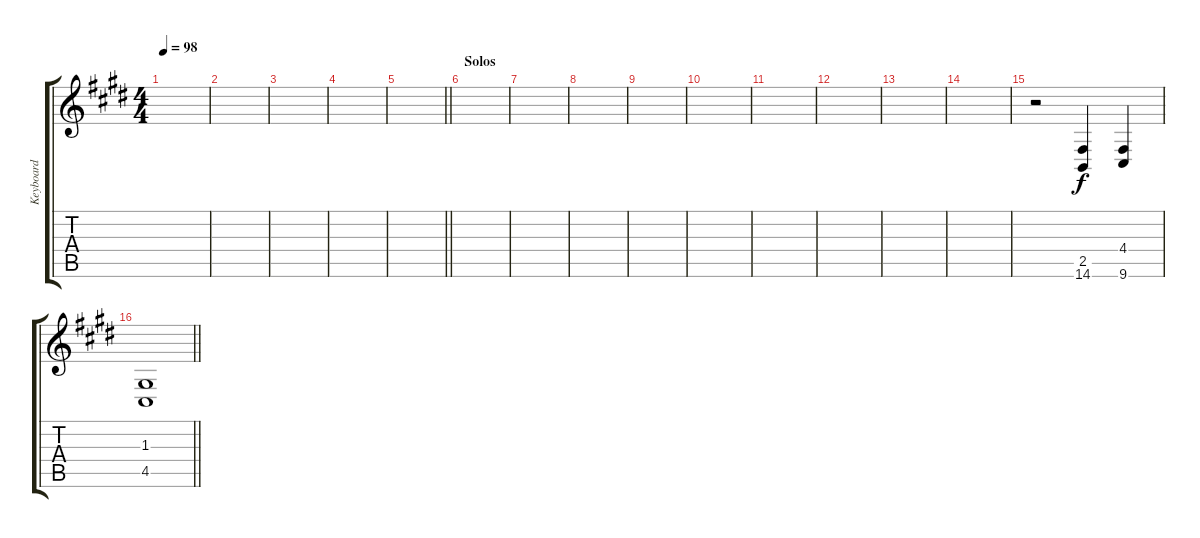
\track ("Keyboard" "Keyboard") {instrument pad8sweep}
\staff {score tabs}
\tuning (E4 B3 G3 D3 A2 E2) {hide}
\ts (4 4)
\tempo 98
\clef g2
\ks c#minor
|
|
|
|
\barLineRight lightlight
|
\section ("" "Solos")
|
|
|
|
|
|
|
|
|
r.2 (2.5 14.6).4 (4.4 9.6).4 |
\barLineRight lightlight
(1.3 4.5).1
